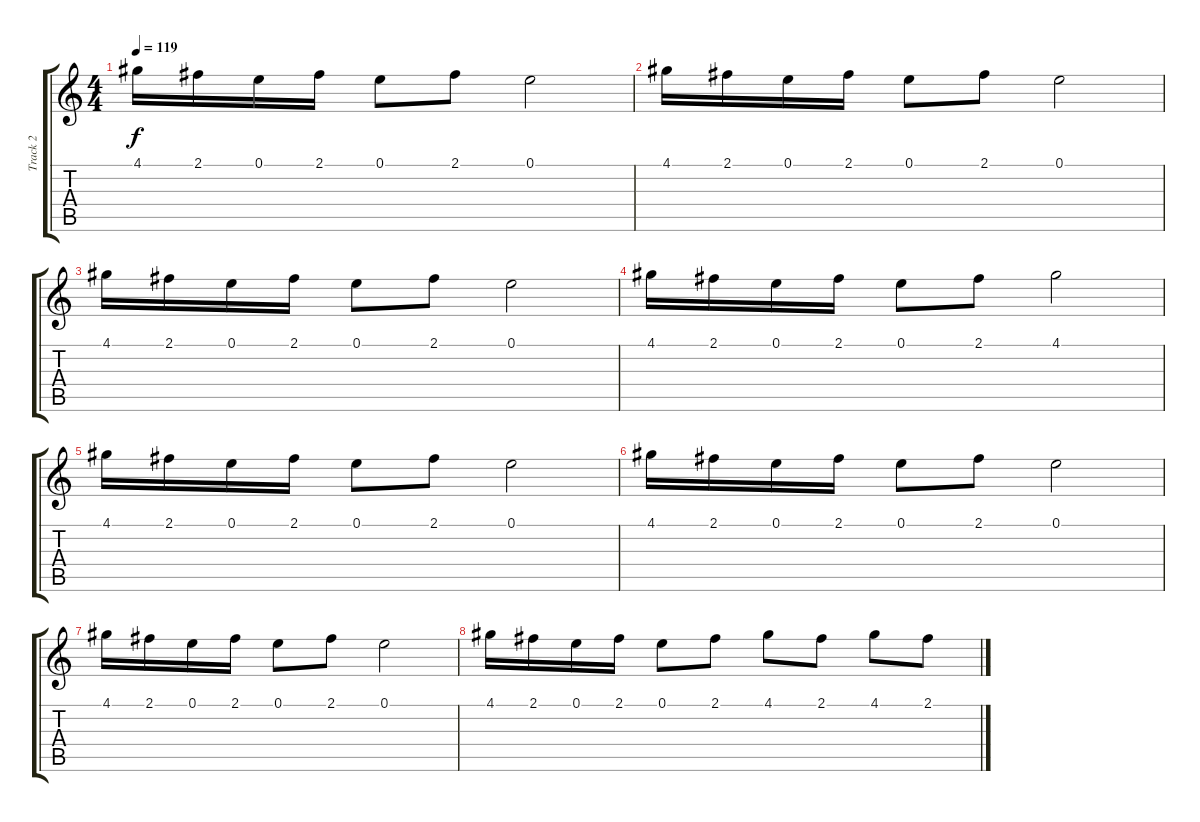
\track ("Track 2" "Track 2") {instrument synthbass2}
\staff {score tabs}
\tuning (E4 B3 G3 D3 A2 E2) {hide}
\ts (4 4)
\tempo 119
\clef g2
\ks c
4.1.16{dy f} 2.1.16 0.1.16 2.1.16 0.1.8 2.1.8 0.1.2 |
4.1.16 2.1.16 0.1.16 2.1.16 0.1.8 2.1.8 0.1.2 |
4.1.16 2.1.16 0.1.16 2.1.16 0.1.8 2.1.8 0.1.2 |
4.1.16 2.1.16 0.1.16 2.1.16 0.1.8 2.1.8 4.1.2 |
4.1.16 2.1.16 0.1.16 2.1.16 0.1.8 2.1.8 0.1.2 |
4.1.16 2.1.16 0.1.16 2.1.16 0.1.8 2.1.8 0.1.2 |
4.1.16 2.1.16 0.1.16 2.1.16 0.1.8 2.1.8 0.1.2 |
4.1.16 2.1.16 0.1.16 2.1.16 0.1.8 2.1.8 4.1.8 2.1.8 4.1.8 2.1.8
